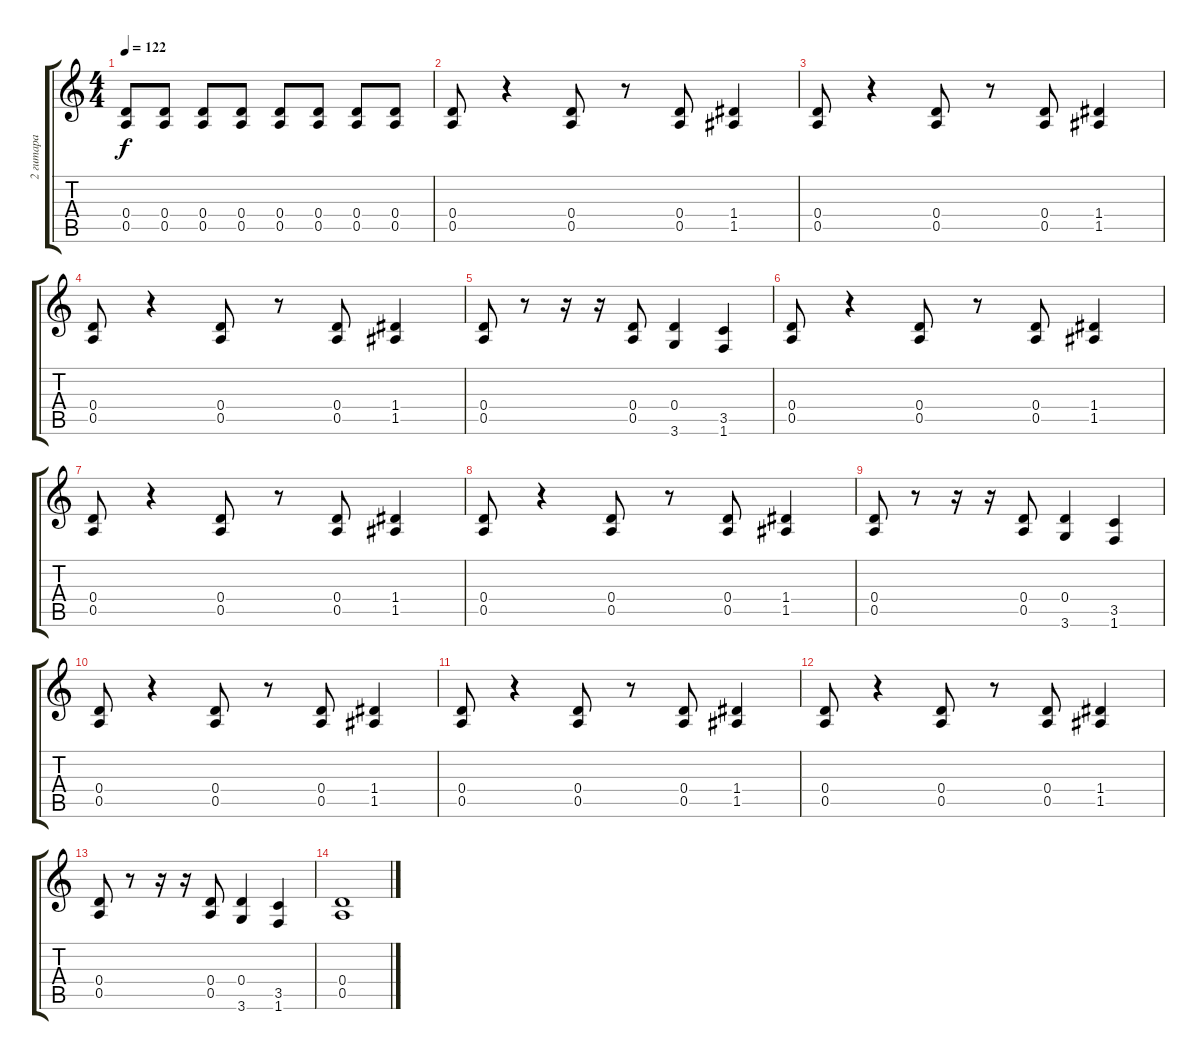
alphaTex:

\track ("2 гитара" "2 гитара") {instrument distortionguitar}
\staff {score tabs}
\tuning (E4 B3 G3 D3 A2 E2) {hide}
\ts (4 4)
\tempo 122
\clef g2
\ks c
(0.4 0.5).8{dy f} (0.4 0.5).8 (0.4 0.5).8 (0.4 0.5).8 (0.4 0.5).8 (0.4 0.5).8 (0.4 0.5).8 (0.4 0.5).8 |
(0.4 0.5).8 r.4 (0.4 0.5).8 r.8 (0.4 0.5).8 (1.4 1.5).4 |
(0.4 0.5).8 r.4 (0.4 0.5).8 r.8 (0.4 0.5).8 (1.4 1.5).4 |
(0.4 0.5).8 r.4 (0.4 0.5).8 r.8 (0.4 0.5).8 (1.4 1.5).4 |
(0.4 0.5).8 r.8 r.16 r.16 (0.4 0.5).8 (0.4 3.6).4 (3.5 1.6).4 |
(0.4 0.5).8 r.4 (0.4 0.5).8 r.8 (0.4 0.5).8 (1.4 1.5).4 |
(0.4 0.5).8 r.4 (0.4 0.5).8 r.8 (0.4 0.5).8 (1.4 1.5).4 |
(0.4 0.5).8 r.4 (0.4 0.5).8 r.8 (0.4 0.5).8 (1.4 1.5).4 |
(0.4 0.5).8 r.8 r.16 r.16 (0.4 0.5).8 (0.4 3.6).4 (3.5 1.6).4 |
(0.4 0.5).8 r.4 (0.4 0.5).8 r.8 (0.4 0.5).8 (1.4 1.5).4 |
(0.4 0.5).8 r.4 (0.4 0.5).8 r.8 (0.4 0.5).8 (1.4 1.5).4 |
(0.4 0.5).8 r.4 (0.4 0.5).8 r.8 (0.4 0.5).8 (1.4 1.5).4 |
(0.4 0.5).8 r.8 r.16 r.16 (0.4 0.5).8 (0.4 3.6).4 (3.5 1.6).4 |
(0.4 0.5).1
